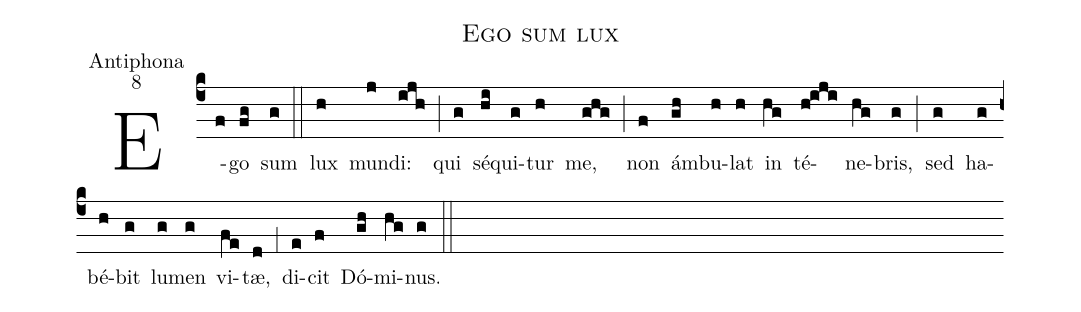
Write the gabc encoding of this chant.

name:Ego sum lux;
office-part:Antiphona;
mode:8;
%%
(c4) E(f)go(fg) sum(g) (::) lux(h) mun(j)di:(ijh) (;) qui(g) sé(hi)qui(g)tur(h) me,(ghg) (;) non(f) ám(gh)bu(h)lat(h) in(hg) té(h!iji)ne(hg)bris,(g) (;) sed(g) ha(g)bé(h)bit(g) lu(g)men(g) vi(fe)tæ,(d) (;1) di(e)cit(f) Dó(gh)mi(hg)nus.(g) (::)
